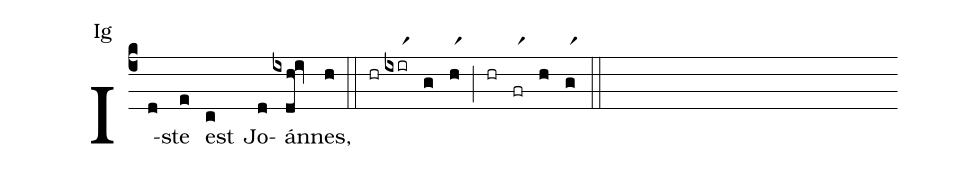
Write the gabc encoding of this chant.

annotation: Ig;
%%
(c4) I(d)ste(e) est(c) Jo(d)án(ixdh!iv)nes,(h) (::) (hr)(ixirr1)(g)(hr1)(;)(hr)(frr1)(h)(gr1)(::)
